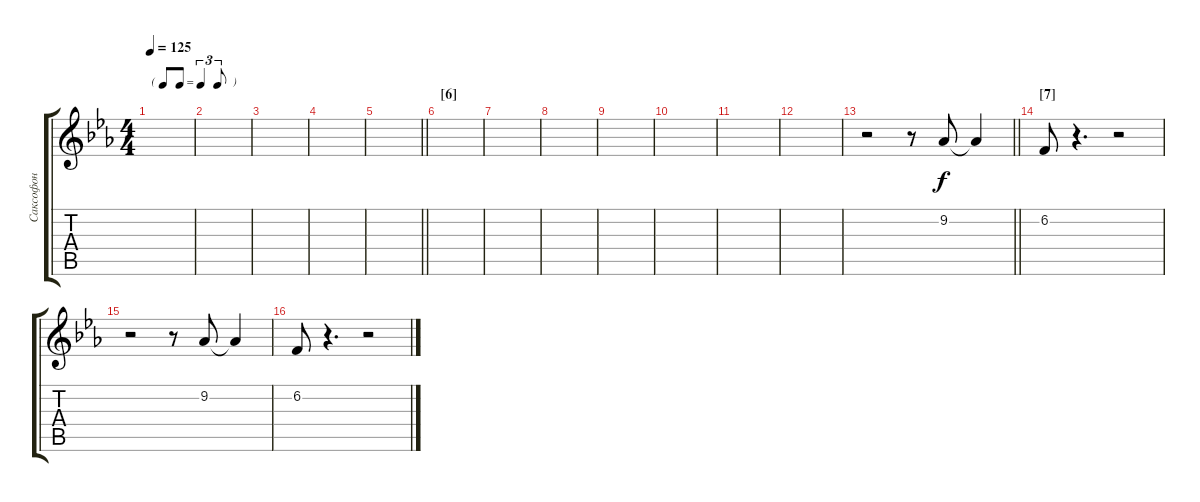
\track ("Саксофон" "Саксофон") {instrument tenorsax}
\staff {score tabs}
\tuning (E4 B3 G3 D3 A2 E2) {hide}
\ts (4 4)
\tf triplet8th
\tempo 125
\clef g2
\ks eb
|
|
|
|
\barLineRight lightlight
|
\section ("" "[6]")
|
|
|
|
|
|
|
\barLineRight lightlight
r.2 r.8 9.2.8 9.2{t}.4 |
\section ("" "[7]")
6.2.8 r.4{d} r.2 |
r.2 r.8 9.2.8 9.2{t}.4 |
6.2.8 r.4{d} r.2
